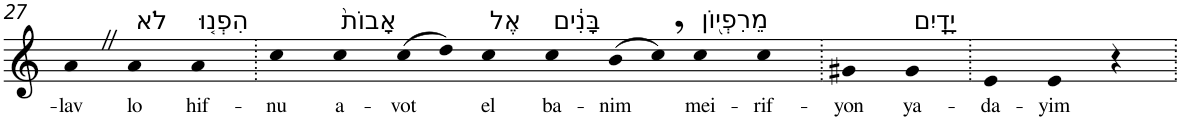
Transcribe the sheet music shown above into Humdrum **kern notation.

**kern	**text
*part1	*part1
*staff1	*staff1
*I"Piano	*
*I'Pno	*
!!LO:PB:g=z
*clefG2	*
*k[]	*
=27	=27
!	!LO:LY:b
4aZ	-lav
!LO:TX:a:t=לֹא	!
!	!LO:LY:b
4a	lo
!LO:TX:a:t=הִפְנ֤וּ	!
!	!LO:LY:b
4a	hif-
=28.	=28.
!	!LO:LY:b
4cc	-nu
!LO:TX:a:t=אָבוֹת֙	!
!	!LO:LY:b
4cc	a-
!	!LO:LY:b
(>8cc	-vot
8dd)	.
!LO:TX:a:t=אֶל	!
!	!LO:LY:b
4cc	el
!LO:TX:a:t=בָּנִ֔ים	!
!	!LO:LY:b
4cc	ba-
!	!LO:LY:b
(>8b	-nim
8cc,)	.
!LO:TX:a:t=מֵרִפְי֖וֹן	!
!	!LO:LY:b
4cc	mei-
!	!LO:LY:b
4cc	-rif-
=29.	=29.
!	!LO:LY:b
4g#X	-yon
!LO:TX:a:t=יָדָֽיִם	!
!	!LO:LY:b
4g#	ya-
=30.	=30.
!	!LO:LY:b
4e	-da-
!	!LO:LY:b
4e	-yim
4r	.
=.	=.
*-	*-
